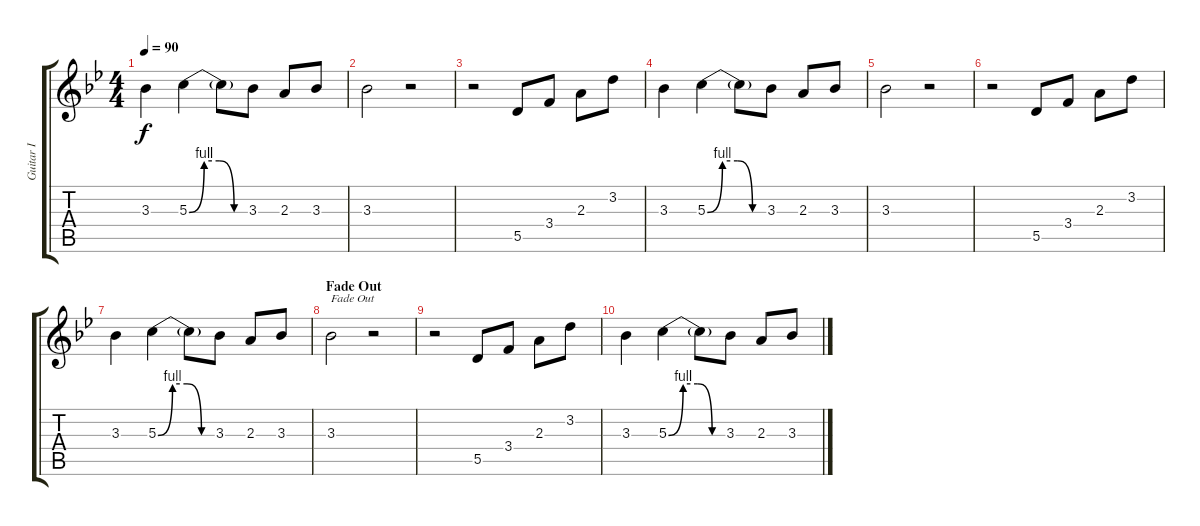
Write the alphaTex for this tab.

\track ("Guitar I" "Guitar I") {instrument overdrivenguitar}
\staff {score tabs}
\tuning (E4 B3 G3 D3 A2 E2) {hide}
\ts (4 4)
\tempo 90
\clef g2
\ks bb
3.3.4{dy f} 5.3{be (custom 0 0 15 4 30 4 45 0 60 0)}.4 5.3{t}.8 3.3.8 2.3.8 3.3.8 |
3.3.2 r.2 |
r.2 5.5.8 3.4.8 2.3.8 3.2.8 |
3.3.4 5.3{be (custom 0 0 15 4 30 4 45 0 60 0)}.4 5.3{t}.8 3.3.8 2.3.8 3.3.8 |
3.3.2 r.2 |
r.2 5.5.8 3.4.8 2.3.8 3.2.8 |
3.3.4 5.3{be (custom 0 0 15 4 30 4 45 0 60 0)}.4 5.3{t}.8 3.3.8 2.3.8 3.3.8 |
\section ("" "Fade Out")
3.3.2{txt "Fade Out"} r.2 |
r.2 5.5.8 3.4.8 2.3.8 3.2.8 |
3.3.4 5.3{be (custom 0 0 15 4 30 4 45 0 60 0)}.4 5.3{t}.8 3.3.8 2.3.8 3.3.8
